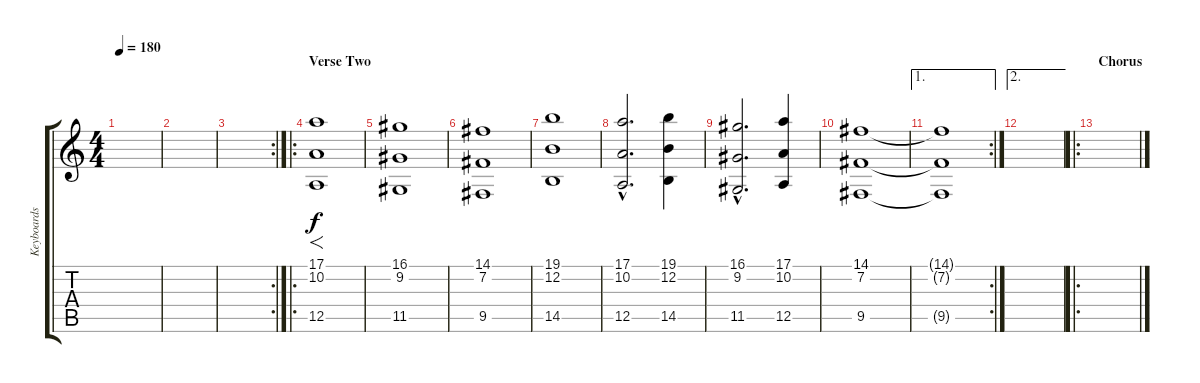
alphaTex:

\track ("Keyboards I (Srings)" "Keyboards ") {instrument pad5bowed}
\staff {score tabs}
\tuning (E4 B3 G3 D3 A2 E2) {hide}
\ts (4 4)
\tempo 180
\clef g2
\ks c
|
|
\rc 2
|
\ro
\section ("" "Verse Two")
(17.1 10.2 12.5).1{f volume 13} |
(16.1 9.2 11.5).1 |
(14.1 7.2 9.5).1 |
(19.1 12.2 14.5).1 |
(17.1{hac} 10.2{hac} 12.5{hac}).2{d volume 13} (19.1 12.2 14.5).4 |
(16.1{hac} 9.2{hac} 11.5{hac}).2{d} (17.1 10.2 12.5).4 |
(14.1 7.2 9.5).1 |
\ae 1
\rc 2
(14.1{t} 7.2{t} 9.5{t}).1{volume 0} |
\ae 2
|
\ro
\section ("" "Chorus")
